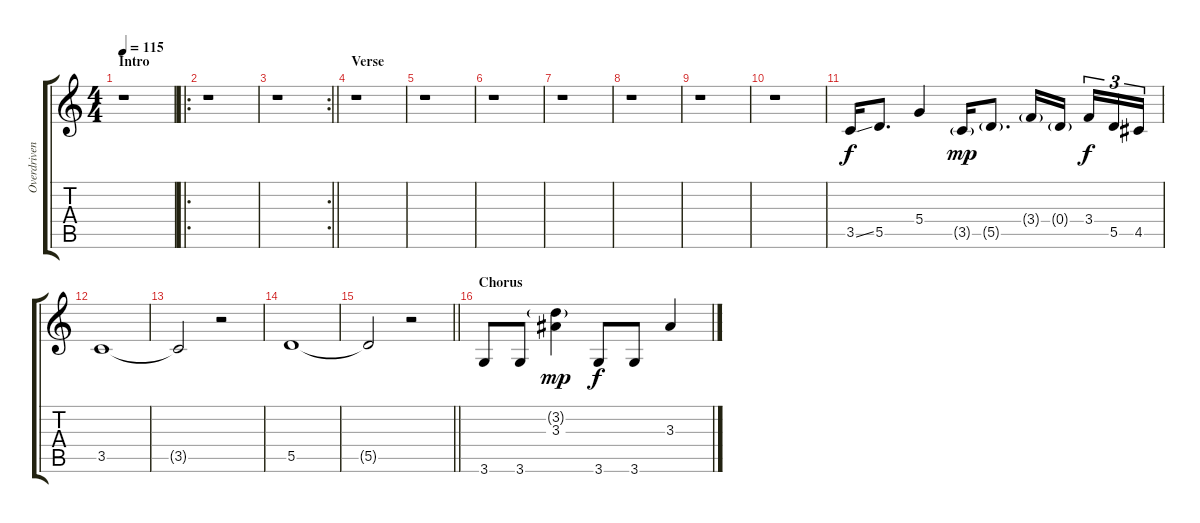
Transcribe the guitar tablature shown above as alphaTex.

\track ("Overdriven" "Overdriven") {instrument overdrivenguitar}
\staff {score tabs}
\tuning (E4 B3 G3 D3 A2 E2) {hide}
\ts (4 4)
\section ("" "Intro")
\tempo 115
\clef g2
\ks c
r.1{dy f instrument overdrivenguitar} |
\ro
r.1 |
\rc 2
\barLineRight lightlight
r.1 |
\section ("" "Verse")
r.1 |
r.1 |
r.1 |
r.1 |
r.1 |
r.1 |
r.1 |
3.5{ss}.16{volume 10} 5.5.8{d} 5.4.4 3.5{g}.16{dy mp} 5.5{g}.8{d} 3.4{g}.16 0.4{g}.16{beam splitsecondary} 3.4.16{tu (3 2) dy f} 5.5.16{tu (3 2)} 4.5.16{tu (3 2)} |
3.5.1 |
3.5{t}.2 r.2 |
5.5.1 |
\barLineRight lightlight
5.5{t}.2 r.2 |
\section ("" "Chorus")
3.6.8{volume 14} 3.6.8 (3.2{g} 3.3).4{dy mp} 3.6.8{dy f} 3.6.8 3.3.4
